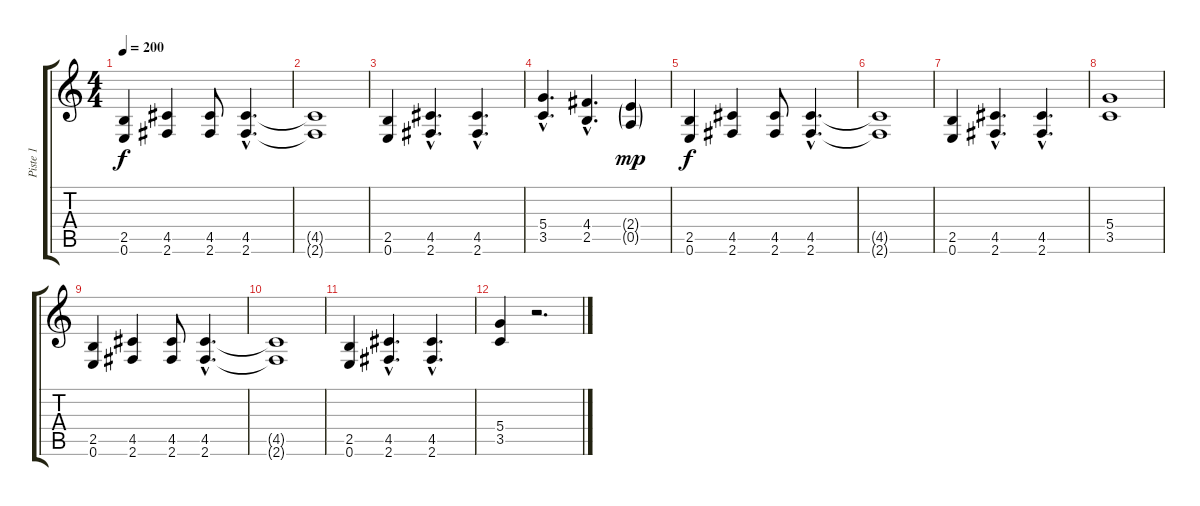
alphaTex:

\track ("Piste 1" "Piste 1") {instrument distortionguitar}
\staff {score tabs}
\tuning (E4 B3 G3 D3 A2 E2) {hide}
\ts (4 4)
\tempo 200
\clef g2
\ks c
(2.5 0.6).4{dy f} (4.5 2.6).4 (4.5 2.6).8 (4.5{hac} 2.6{hac}).4{d} |
(4.5{t} 2.6{t}).1 |
(2.5 0.6).4 (4.5{hac} 2.6{hac}).4{d} (4.5{hac} 2.6{hac}).4{d} |
(5.4{hac} 3.5{hac}).4{d} (4.4{hac} 2.5{hac}).4{d} (2.4{g} 0.5{g}).4{dy mp} |
(2.5 0.6).4{dy f} (4.5 2.6).4 (4.5 2.6).8 (4.5{hac} 2.6{hac}).4{d} |
(4.5{t} 2.6{t}).1 |
(2.5 0.6).4 (4.5{hac} 2.6{hac}).4{d} (4.5{hac} 2.6{hac}).4{d} |
(5.4 3.5).1 |
(2.5 0.6).4 (4.5 2.6).4 (4.5 2.6).8 (4.5{hac} 2.6{hac}).4{d} |
(4.5{t} 2.6{t}).1 |
(2.5 0.6).4 (4.5{hac} 2.6{hac}).4{d} (4.5{hac} 2.6{hac}).4{d} |
(5.4 3.5).4 r.2{d}
